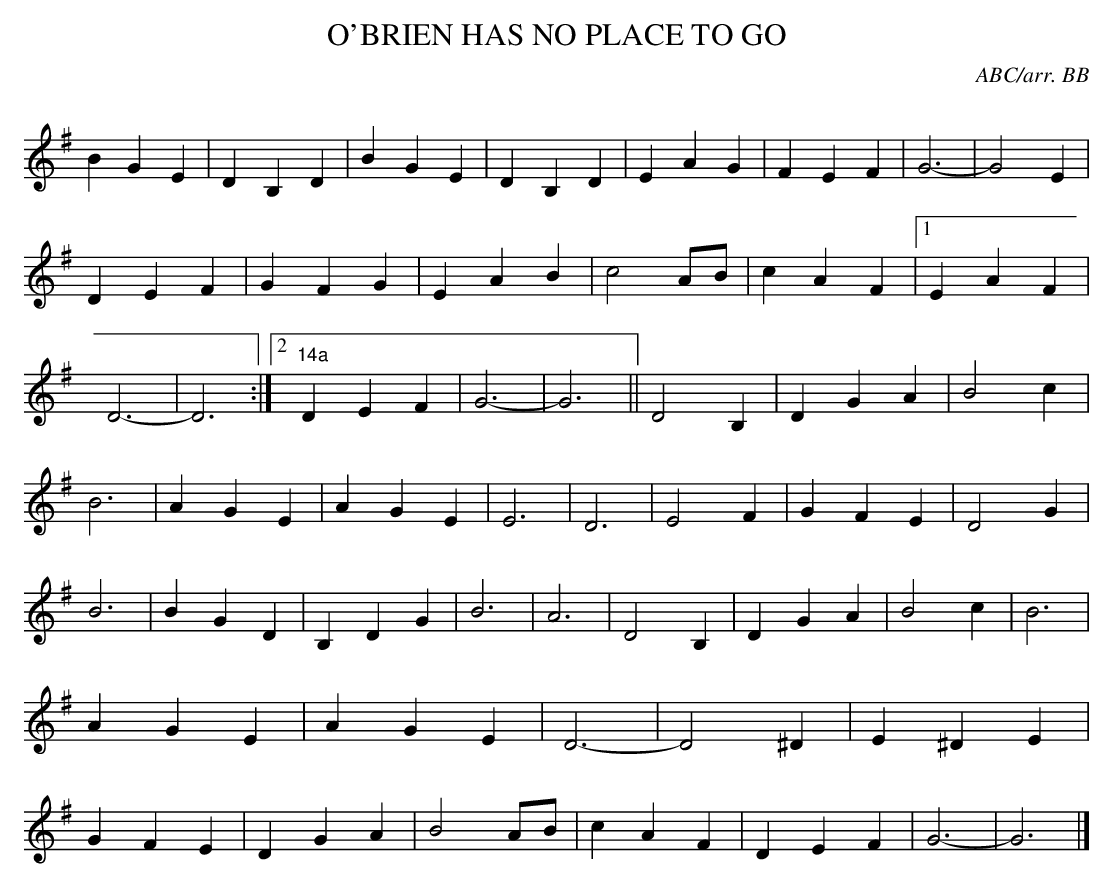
X:1
T:O'BRIEN HAS NO PLACE TO GO\
Y:"air"\
C:ABC/arr. BB\
Q:200\
L:1/4\
M:3/4\
K:G\
BGE|DB,D|BGE|DB,D|EAG|FEF|G3-|G2E|\
DEF|GFG|EAB|c2A/B/|cAF|1 EAF|D3-|D3:|\
[2 "14a"DEF|G3-|G3||\
D2B,|DGA|B2c|B3|AGE|AGE|E3|D3|\
E2F|GFE|D2G|B3|BGD|B,DG|B3|A3|\
D2B,|DGA|B2c|B3|AGE|AGE|D3-|D2^D|\
E^DE|GFE|DGA|B2A/B/|cAF|DEF|G3-|G3|]\
\
\
